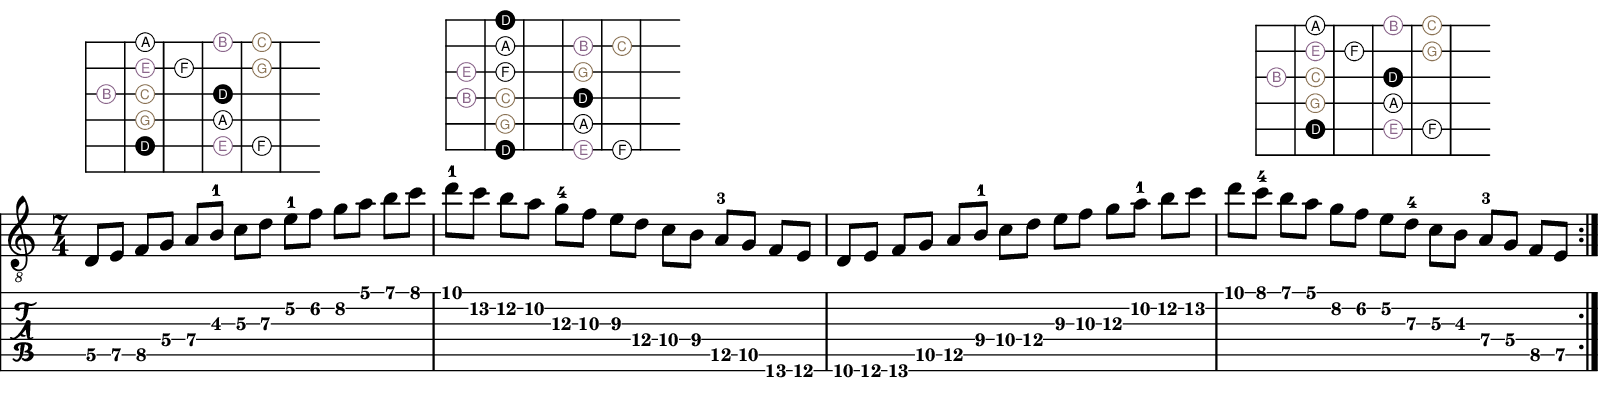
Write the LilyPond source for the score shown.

\version "2.22.0"

\include "../titling.ily"
\paper {
  page-breaking = #ly:one-line-auto-height-breaking
}

dorian-position-five = \markup {
  \fret-diagram-verbose #'(
    (place-fret 5 12 "D")
    (place-fret 5 14 "E" inverted plum4)
    (place-fret 5 15 "F" inverted)
    (place-fret 4 12 "G" inverted burlywood4)
    (place-fret 4 14 "A" inverted)
    (place-fret 3 11 "B" inverted plum4)
    (place-fret 3 12 "C" inverted burlywood4)
    (place-fret 3 14 "D")
    (place-fret 2 12 "E" inverted plum4)
    (place-fret 2 13 "F" inverted)
    (place-fret 2 15 "G" inverted burlywood4)
    (place-fret 1 12 "A" inverted)
    (place-fret 1 14 "B" inverted plum4)
    (place-fret 1 15 "C" inverted burlywood4)
  )
}

fret-diagram-size = 2.5

music = {
  \time 7/4
  \set TabStaff.restrainOpenStrings = ##t
  \repeat volta 2 {
    \set TabStaff.minimumFret = #5

    d8^\markup { \combine
      \transparent \draw-line #'(0 . -8.5)
      \override #`(size . ,fret-diagram-size) \fret-diagram-container \dorian-position-five
    } e f g a \set TabStaff.minimumFret = #4 b-1 c

    d \set TabStaff.minimumFret = #5 e-1 f g a b c

    \set TabStaff.minimumFret = #10

    d-1^\markup { \combine
      \transparent \draw-line #'(0 . -6)
      \override #`(size . ,fret-diagram-size) \fret-diagram-container \fret-diagram-verbose #'(
        (place-fret 6 5 "D")
        (place-fret 6 7 "E" inverted plum4)
        (place-fret 6 8 "F" inverted)
        (place-fret 5 5 "G" inverted burlywood4)
        (place-fret 5 7 "A" inverted)
        (place-fret 4 4 "B" inverted plum4)
        (place-fret 4 5 "C" inverted burlywood4)
        (place-fret 4 7 "D")
        (place-fret 3 4 "E" inverted plum4)
        (place-fret 3 5 "F" inverted)
        (place-fret 3 7 "G" inverted burlywood4)
        (place-fret 2 5 "A" inverted)
        (place-fret 2 7 "B" inverted plum4)
        (place-fret 2 8 "C" inverted burlywood4)
        (place-fret 1 5 "D")
      )
    } c b a \set TabStaff.minimumFret = #9 g-4 f e

    d c b \set TabStaff.minimumFret = #10 a-3 g f e

    d e f g a \set TabStaff.minimumFret = #9 b-1 c

    d e f g \set TabStaff.minimumFret = #10 a-1 b c

    d \set TabStaff.minimumFret = #5 c-4^\markup { \combine
      \transparent \draw-line #'(0 . -6)
      \override #`(size . ,fret-diagram-size) \fret-diagram-container \dorian-position-five
    } b a g f e

    \set TabStaff.minimumFret = #4
    d-4 c b \set TabStaff.minimumFret = #5 a-3 g f e
  }
}

\score {
  <<
    \new Staff \relative {
      \clef "treble_8"
      \music
    }
    \new TabStaff \relative {
      \music
    }
  >>
}
